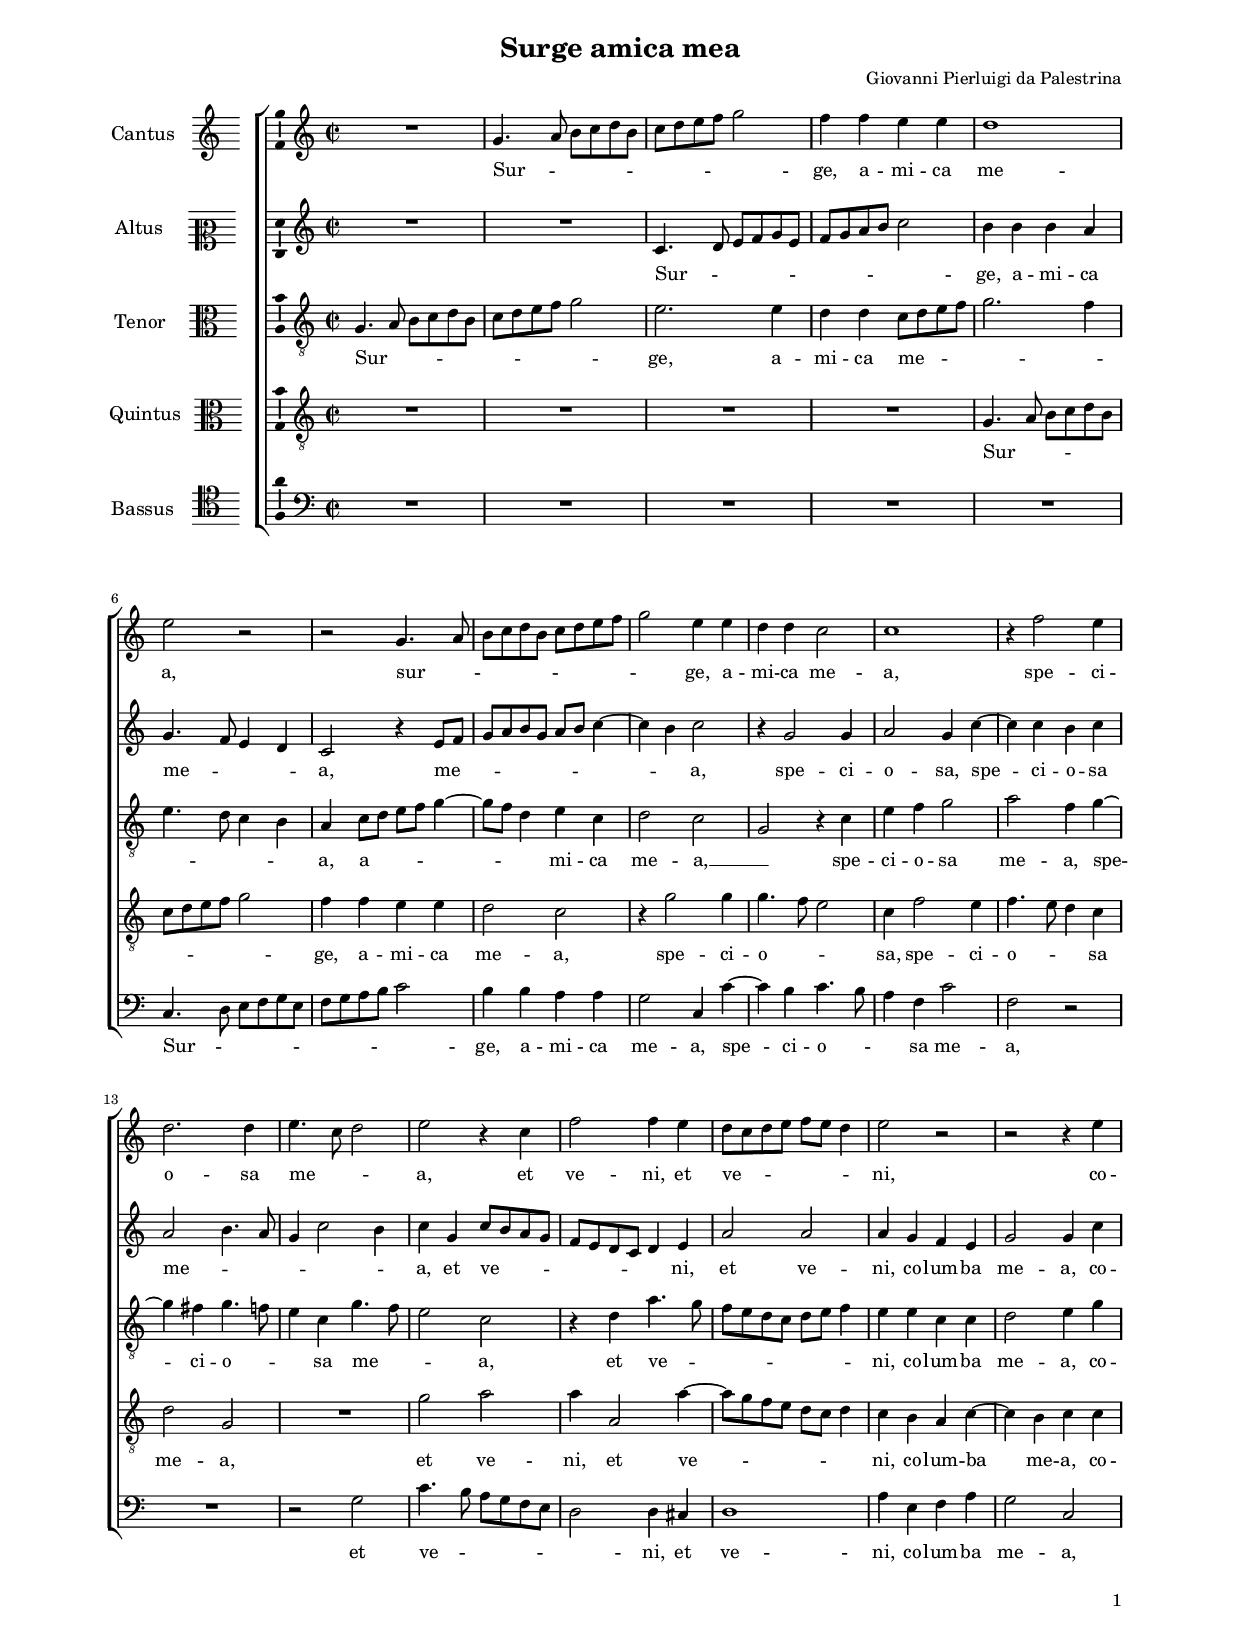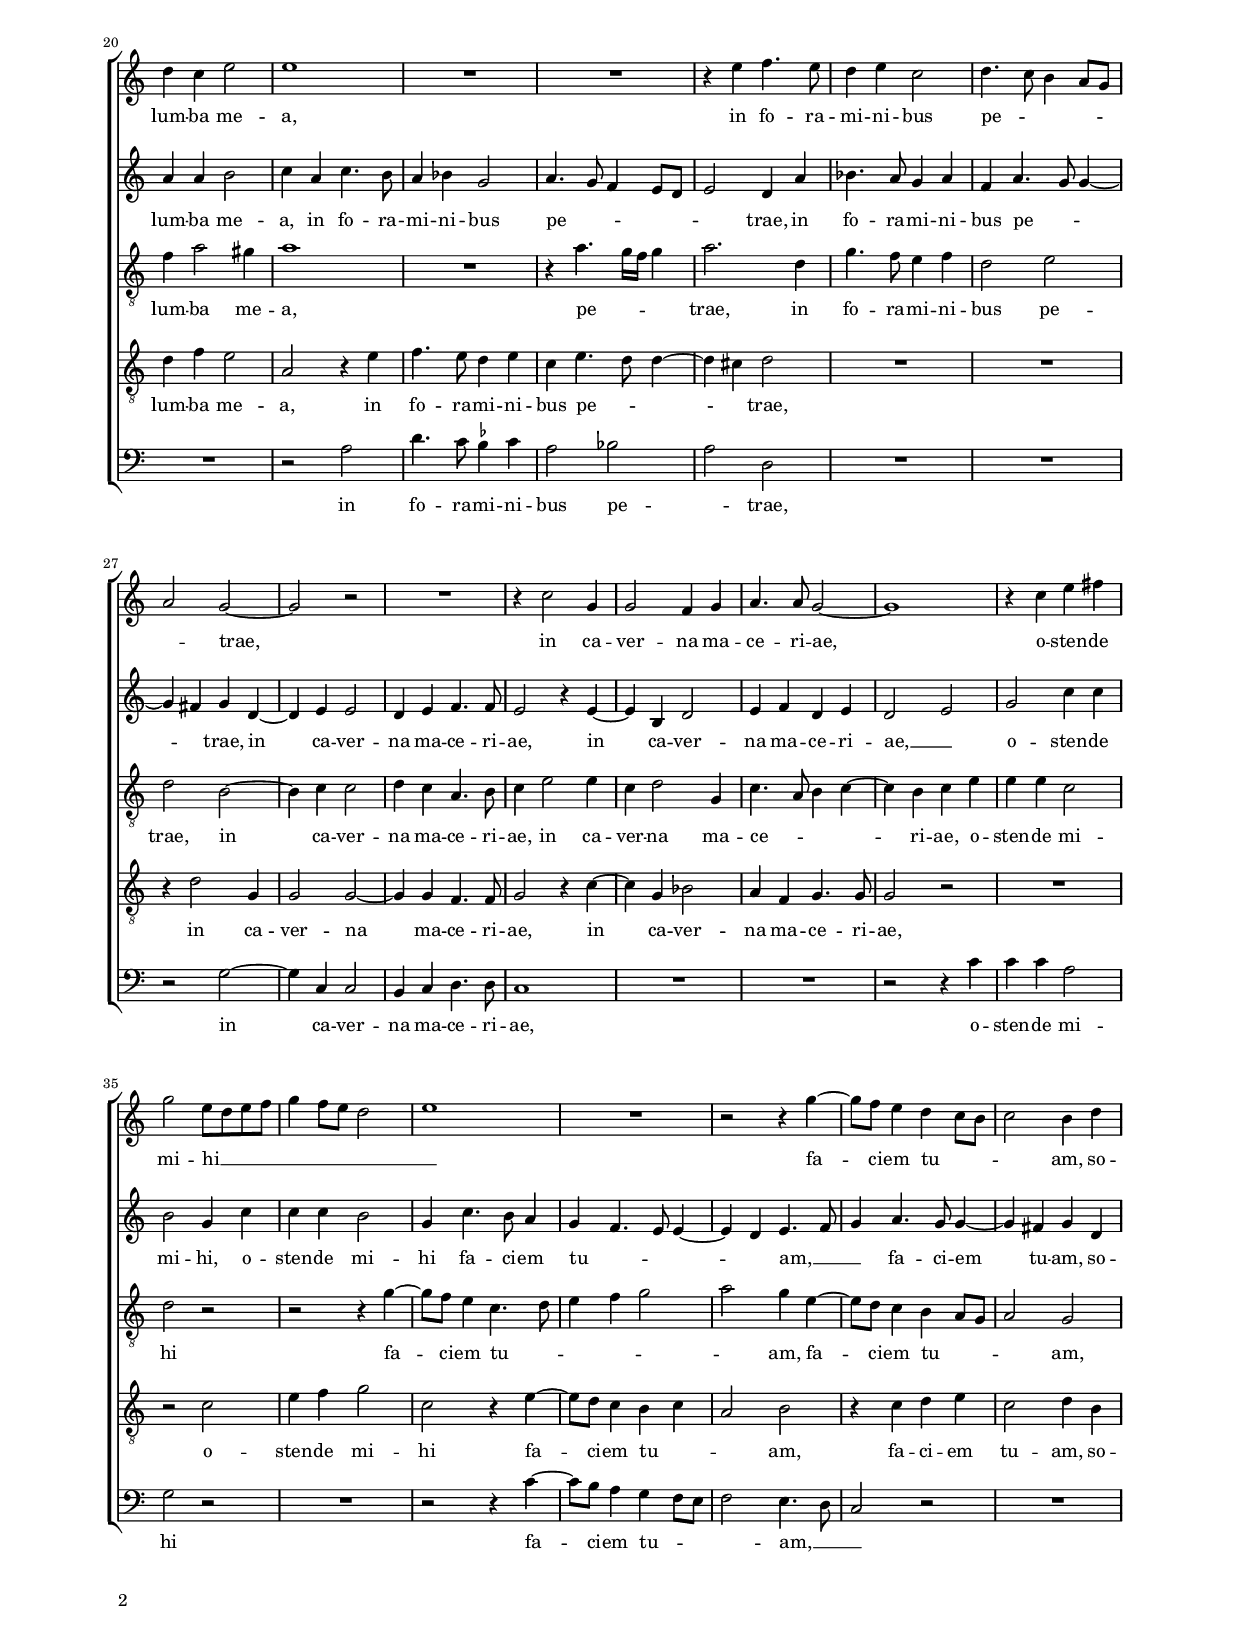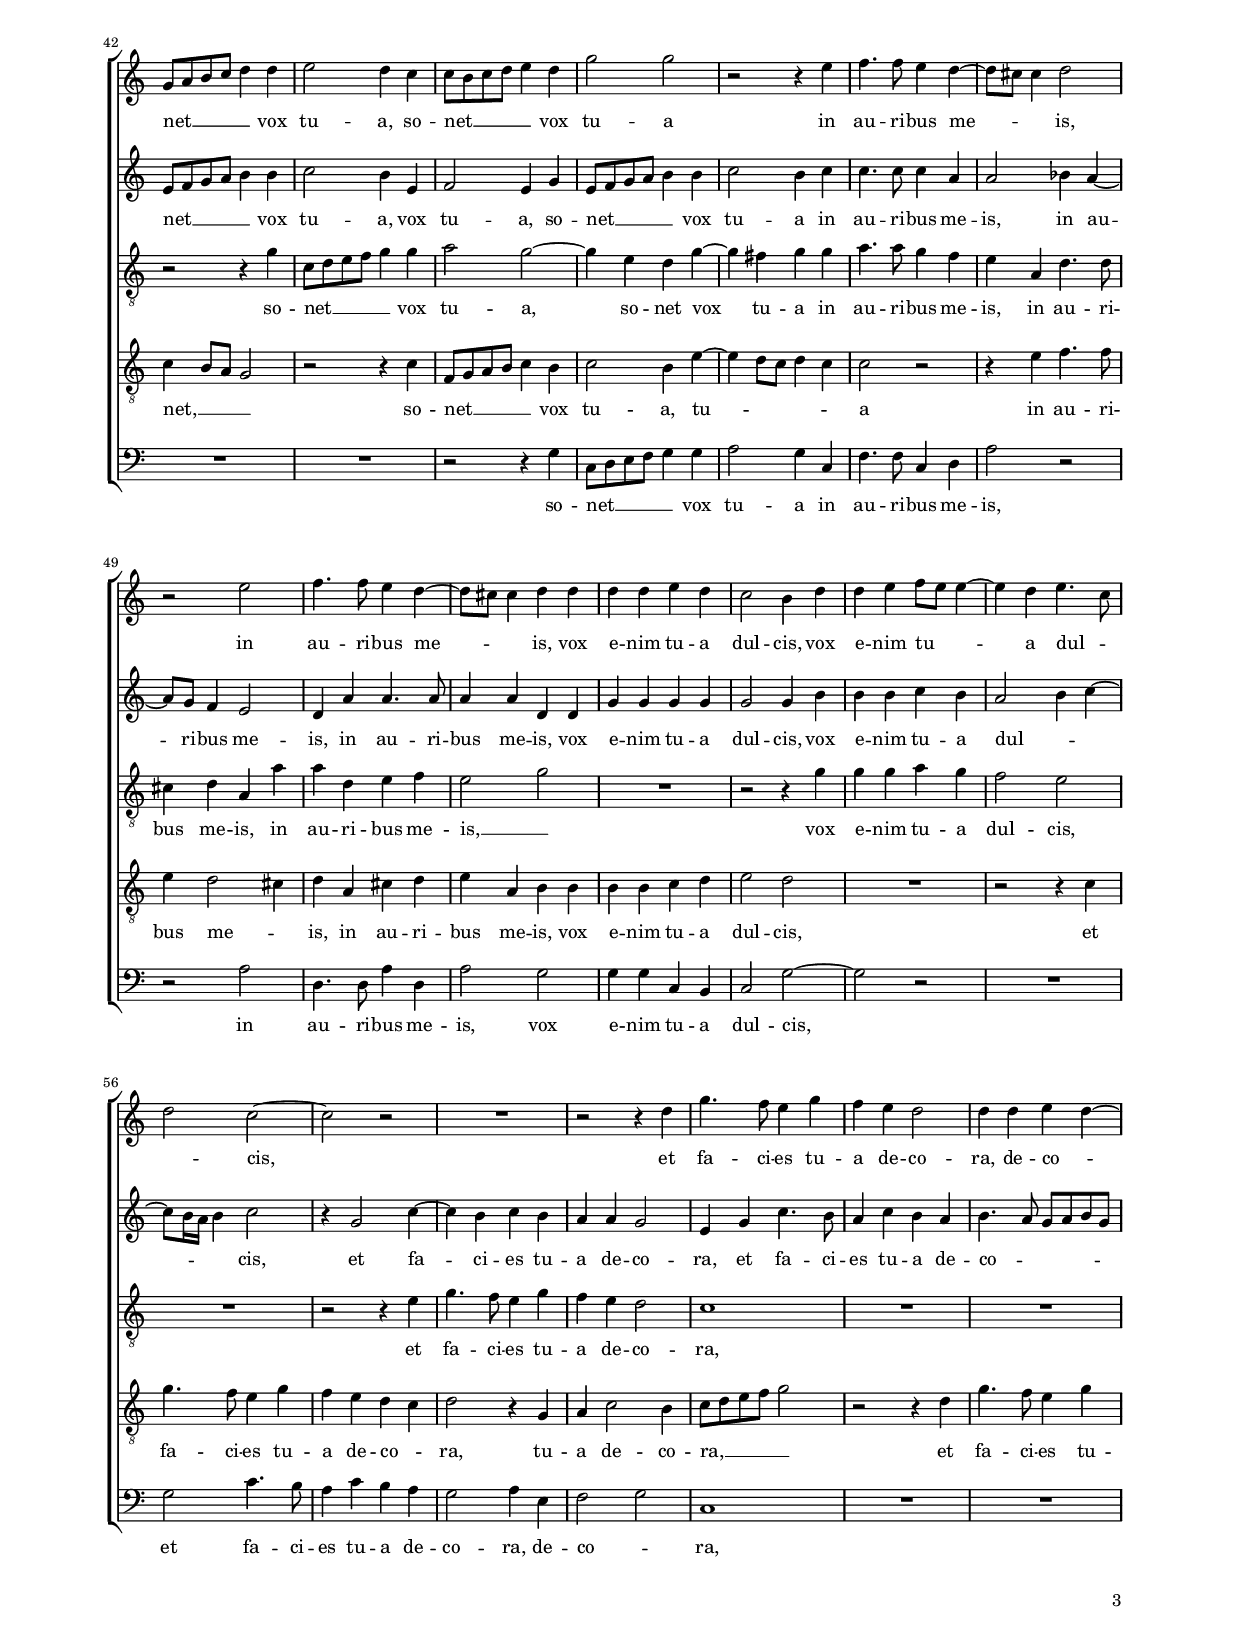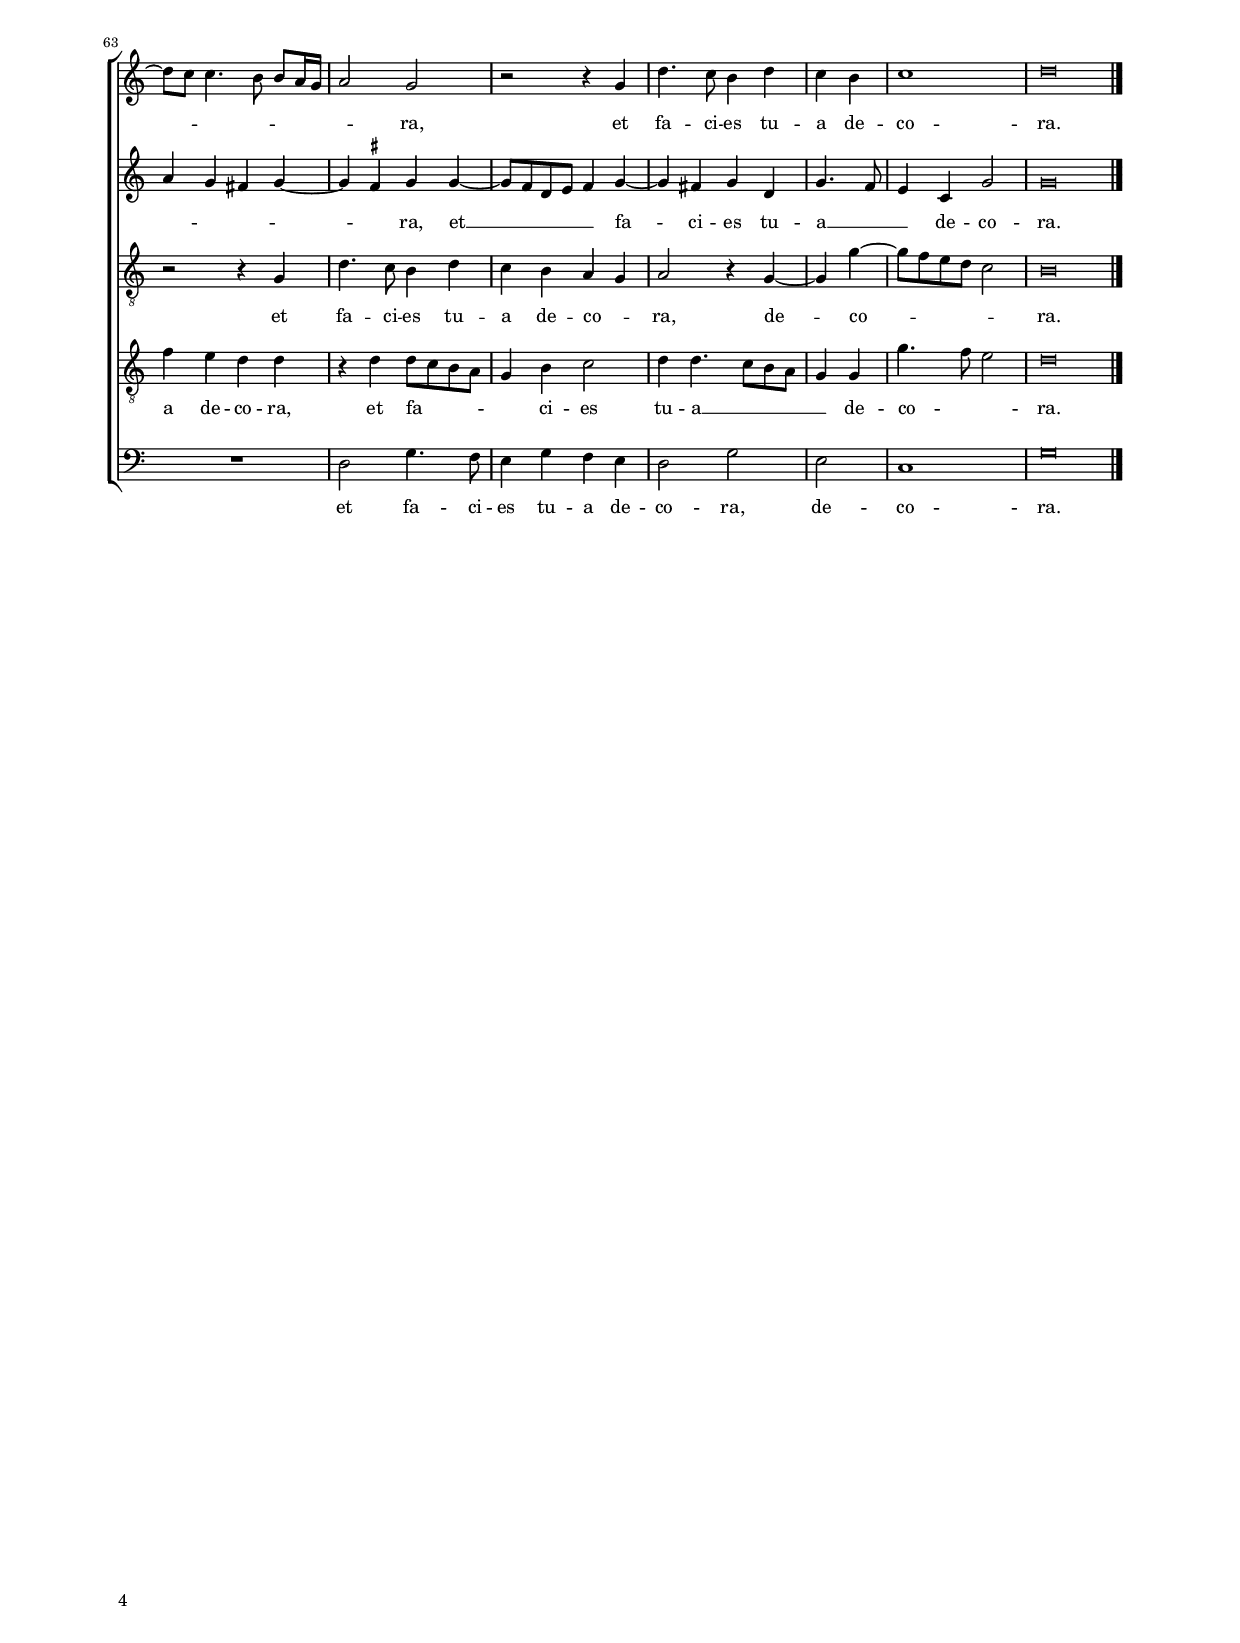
\header
{
  title="Surge amica mea"
  composer="Giovanni Pierluigi da Palestrina"
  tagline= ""
}

\version "2.24.0"
\language deutsch
#(set-global-staff-size 15)
% #(set-default-paper-size "letter")
#(ly:set-option 'point-and-click #f)


\paper
	{
	top-margin = 1.8 \cm
	bottom-margin = 1.2 \cm
	left-margin = 2 \cm
	right-margin = 2 \cm
	ragged-bottom = ##f
	ragged-last-bottom = ##t
	print-page-number = ##f
	system-system-spacing = #'((basic-distance . 16) (minimum-distance . 14) (padding . 5) (strechability . 150))
	oddFooterMarkup=\markup   \fill-line { "" \fromproperty #'page:page-number-string }
	evenFooterMarkup=\markup  \fill-line { \fromproperty #'page:page-number-string "" }
	last-bottom-spacing = #'((basic-distance . 12) (minimum-distance . 7) (padding . 4))
%	systems-per-page = 3
%	page-count = 3
%	min-systems-per-page = 3
	markup-system-spacing.basic-distance = #12
	}

	
global = {
	\key c \major
	\time 2/2
	\set Score.tempoHideNote = ##t
	\tempo 4 = 95
	\skip 1*66
	\set Score.measureLength = #(ly:make-moment 1/2)
	\skip 2*1
	\set Score.measureLength = #(ly:make-moment 1/1)
	\skip 1*1
	\set Score.measureLength = #(ly:make-moment 2/1)
	\skip 1*2 \bar "|."
	}

	ficta = { \once \set suggestAccidentals = ##t }

	forget = #(define-music-function (music) (ly:music?) #{
		\accidentalStyle forget
		$music
		\accidentalStyle default
		#})


incipitcantus = \markup { \score {
	{
	\set Staff.instrumentName = \markup { \fontsize #1 "Cantus" }
	\key c \major
	\clef violin
	s4 \bar ""
	}
	\layout  {
	raggedright = ##t
	indent = 1.6 \cm
	line-width = 2.4\cm
	\context { \Staff \remove Time_signature_engraver }
	\override Staff.Clef.Y-extent = #'(0 . 0)
	}} \hspace #1 }

      
incipitaltus = \markup { \score {
	{
	\set Staff.instrumentName = \markup { \fontsize #1 "Altus" }
	\key c \major
	\clef mezzosoprano
	s4 \bar ""
	}
	\layout  {
	raggedright = ##t
	indent = 1.6 \cm
	line-width = 2.4\cm
	\context { \Staff \remove Time_signature_engraver }
	\override Staff.Clef.Y-extent = #'(0 . 0)
	}} \hspace #1 }


incipittenor = \markup { \score {
	{
	\set Staff.instrumentName = \markup { \fontsize #1 "Tenor" }
	\key c \major
	\clef alto
	s4 \bar ""
	}
	\layout  {
	raggedright = ##t
	indent = 1.6 \cm
	line-width = 2.4\cm
	\context { \Staff \remove Time_signature_engraver }
	\override Staff.Clef.Y-extent = #'(0 . 0)
	}} \hspace #1 }
      
      
incipitquintus = \markup { \score {
	{
	\set Staff.instrumentName = \markup { \fontsize #1 "Quintus" }
	\key c \major
	\clef alto
	s4 \bar ""
	}
	\layout  {
	raggedright = ##t
	indent = 1.6 \cm
	line-width = 2.4\cm
	\context { \Staff \remove Time_signature_engraver }
	\override Staff.Clef.Y-extent = #'(0 . 0)
	}} \hspace #1 }
      
      
incipitbassus = \markup { \score {
	{
	\set Staff.instrumentName = \markup { \fontsize #1 "Bassus" }
	\key c \major
	\clef tenor
	s4 \bar ""
	}
	\layout  {
	raggedright = ##t
	indent = 1.6 \cm
	line-width = 2.4\cm
	\context { \Staff \remove Time_signature_engraver }
	\override Staff.Clef.Y-extent = #'(0 . 0)
	}} \hspace #1 }


cantus =  \relative c''
	{
	R1
	g4. a8 h c d h
	c8 d e f g2
	f4 f e e
%5
	d1 |
	e2 r
	r2 g,4. a8
	h8 c d h c d e f
	g2 e4 e
%10
	d4 d c2 |
	c1
	r4 f2 e4
	d2. d4
	e4. c8 d2
%15
	e2 r4 c |
	f2 f4 e
	d8 c d e f e d4
	e2 r
	r2 r4 e
%20
	d4 c e2 |
	e1
	R1
	R1
	r4 e f4. e8
%25
	d4 e c2 |
	d4. c8 h4 a8 g
	a2 g~
	g2 r
	R1
%30
	r4 c2 g4 |
	g2 f4 g
	a4. a8 g2~
	g1
	r4 c e fis
%35
	g2 e8 d e f |
	g4 f8 e d2
	e1
	R1
	r2 r4 g~
%40
	g8 f e4 d c8 h |
	c2 h4 d
	g,8 a h c d4 d
	e2 d4 c
	c8 h c d e4 d
%45
	g2 g |
	r2 r4 e
	f4. f8 e4 d~
	d8 cis cis4 d2
	r2 e
%50
	f4. f8 e4 d~ |
	d8 cis cis4 d d
	d4 d e d
	c2 h4 d
	d4 e f8 e e4~
%55
	e4 d e4. c8 |
	d2 c~
	c2 r
	R1
	r2 r4 d
%60
	g4. f8 e4 g |
	f4 e d2
	d4 d e d~
	d8 c c4. h8 h[ a16 g]
	a2 g
%65
	r2 r4 g |
	d'4. c8 h4 d
	c4 h
	c1
	d\breve |
	}


altus =  \relative c'
	{
	R1
	R1
	c4. d8 e f g e
	f8 g a h c2
%5
	h4 h h a |
	g4. f8 e4 d
	c2 r4 e8 f
	g8 a h g a h c4~
	c4 h c2
%10
	r4 g2 g4 |
	a2 g4 c~
	c4 c h c
	a2 h4. a8
	g4 c2 h4
%15
	c4 g c8 h a g |
	f8 e d c d4 e
	a2 a
	a4 g f e
	g2 g4 c
%20
	a4 a h2 |
	c4 a c4. h8
	a4 b g2
	a4. g8 f4 e8 d
	e2 d4 a'
%25
	b4. a8 g4 a |
	f4 a4. g8 g4~
	g4 fis g d~
	d4 e e2
	d4 e f4. f8
%30
	e2 r4 e~ |
	e4 h d2
	e4 f d e
	d2 e
	g2 c4 c
%35
	h2 g4 c |
	c4 c h2
	g4 c4. h8 a4
	g4 f4. e8 e4~
	e4 d e4. f8
%40
	g4 a4. g8 g4~ |
	g4 fis g d
	e8 f g a h4 h
	c2 h4 e,
	f2 e4 g
%45
	e8 f g a h4 h |
	c2 h4 c
	c4. c8 c4 a
	a2 b4 a~
	a8 g f4 e2
%50
	d4 a' a4. a8 |
	a4 a d, d
	g4 g g g
	g2 g4 h
	h4 h c h
%55
	a2 h4 c~ |
	c8 h16 a h4 c2
	r4 g2 c4~
	c4 h c h
	a4 a g2
%60
	e4 g c4. h8 |
	a4 c h a
	h4. a8 g a h g
	a4 g fis g~
	g4 \ficta fis g g~
%65
	g8 f d e f4 g~ |
	g4 fis g d
	g4. f8
	e4 c g'2
	g\breve |
	}


tenor =  \relative c'
	{
	g4. a8 h c d h
	c8 d e f g2
	e2. e4
	d4 d c8 d e f
%5
	g2. f4 |
	e4. d8 c4 h
	a4 c8 d e f g4~
	g8 f d4 e c
	d2 c
%10
	g2 r4 c |
	e4 f g2
	a2 f4 g~
	g4 fis g4. f8
	e4 c g'4. f8
%15
	e2 c |
	r4 d a'4. g8
	f8 e d c d e f4
	e4 e c c
	d2 e4 g
%20
	f4 a2 gis4 |
	a1
	R1
	r4 a4. g16 f g4
	a2. d,4
%25
	g4. f8 e4 f |
	d2 e
	d2 h~
	h4 c c2
	d4 c a4. h8
%30
	c4 e2 e4 |
	c4 d2 g,4
	c4. a8 h4 c~
	c4 h c e
	e4 e c2
%35
	d2 r |
	r2 r4 g~
	g8 f e4 c4. d8
	e4 f g2
	a2 g4 e~
%40
	e8 d c4 h a8 g |
	a2 g
	r2 r4 g'
	c,8 d e f g4 g
	a2 g~
%45
	g4 e d g~ |
	g4 fis g g
	a4. a8 g4 f
	e4 a, d4. d8
	cis4 d a a'
%50
	a4 d, e f |
	e2 g
	R1
	r2 r4 g
	g4 g a g
%55
	f2 e |
	R1
	r2 r4 e
	g4. f8 e4 g
	f4 e d2
%60
	c1 |
	R1
	R1
	r2 r4 g
	d'4. c8 h4 d
%65
	c4 h a g |
	a2 r4 g~
	g4 g'~
	g8 f e d c2
	h\breve |
	}


quintus  =  \relative c'
	{
	R1
	R1
	R1
	R1
%5
	g4. a8 h c d h |
	c8 d e f g2
	f4 f e e
	d2 c
	r4 g'2 g4
%10
	g4. f8 e2 |
	c4 f2 e4
	f4. e8 d4 c
	d2 g,
	R1
%15
	g'2 a |
	a4 a,2 a'4~
	a8 g f e d c d4
	c4 h a c~
	c4 h c c
%20
	d4 f e2 |
	a,2 r4 e'
	f4. e8 d4 e
	c4 e4. d8 d4~
	d4 cis d2
%25
	R1 |
	R1
	r4 d2 g,4
	g2 g~
	g4 g f4. f8
%30
	g2 r4 c~ |
	c4 g b2
	a4 f g4. g8
	g2 r
	R1
%35
	r2 c |
	e4 f g2
	c,2 r4 e~
	e8 d c4 h c
	a2 h
%40
	r4 c d e |
	c2 d4 h
	c4 h8 a g2
	r2 r4 c
	f,8 g a h c4 h
%45
	c2 h4 e~ |
	e4 d8 c d4 c
	c2 r
	r4 e f4. f8
	e4 d2 cis4
%50
	d4 a cis d |
	e4 a, h h
	h4 h c d
	e2 d
	R1
%55
	r2 r4 c |
	g'4. f8 e4 g
	f4 e d c
	d2 r4 g,
	a4 c2 h4
%60
	c8 d e f g2 |
	r2 r4 d
	g4. f8 e4 g
	f4 e d d
	r4 d d8 c h a
%65
	g4 h c2 |
	d4 d4. c8 h a
	g4 g
	g'4. f8 e2
	d\breve |
	}


bassus  =  \relative c
	{
	R1
	R1
	R1
	R1
%5
	R1 |
	c4. d8 e f g e
	f8 g a h c2
	h4 h a a
	g2 c,4 c'~
%10
	c4 h c4. h8 |
	a4 f c'2
	f,2 r
	R1
	r2 g
%15
	c4. h8 a g f e |
	d2 d4 cis
	d1
	a'4 e f a
	g2 c,
%20
	R1 |
	r2 a'
	d4. c8 \ficta b4 c
	a2 b
	a2 d,
%25
	R1 |
	R1
	r2 g~
	g4 c, c2
	h4 c d4. d8
%30
	c1 |
	R1
	R1
	r2 r4 c'
	c4 c a2
%35
	g2 r |
	R1
	r2 r4 c~
	c8 h a4 g f8 e
	f2 e4. d8
%40
	c2 r |
	R1
	R1
	R1
	r2 r4 g'
%45
	c,8 d e f g4 g |
	a2 g4 c,
	f4. f8 c4 d
	a'2 r
	r2 a
%50
	d,4. d8 a'4 d, |
	a'2 g
	g4 g c, h
	c2 g'~
	g2 r
%55
	R1 |
	g2 c4. h8
	a4 c h a
	g2 a4 e
	f2 g |
%60
	c,1 |
	R1
	R1
	R1
	d2 g4. f8
%65
	e4 g f e |
	d2 g
	e2
	c1
	g'\breve |
	}


lyricscantus = \lyricmode {
	Sur -- _ _ _ _ _ _ _ _ _ _ ge, a -- mi -- ca me -- a,
	sur -- _ _ _ _ _ _ _ _ _ _ ge, a -- mi -- ca me -- a,
	spe -- ci -- o -- sa me -- _ _ a,
	et ve -- ni,
	et ve -- _ _ _ _ _ _ ni,
	co -- lum -- ba me -- a,
	in fo -- ra -- mi -- ni -- bus pe -- _ _ _ _ _ trae,
	in ca -- ver -- na ma -- ce -- ri -- ae,
	o -- sten -- de mi -- hi __ _ _ _ _ _ _ _ _
	fa -- ci -- em tu -- _ _ _ am,
	so -- net __ _ _ _ _ vox tu -- a,
	so -- net __ _ _ _ _ vox tu -- a
	in au -- ri -- bus me -- _ _ is,
	in au -- ri -- bus me -- _ _ is,
	vox e -- nim tu -- a dul -- cis,
	vox e -- nim tu -- _ _ a dul -- _ _ cis,
	et fa -- ci -- es tu -- a de -- co -- ra,
	de -- co -- _ _ _ _ _ _ _ _ ra,
	et fa -- ci -- es tu -- a de -- co -- ra.
	}


lyricsaltus = \lyricmode {
	Sur -- _ _ _ _ _ _ _ _ _ _ ge, a -- mi -- ca me -- _ _ _ a,
	me -- _ _ _ _ _ _ _ _ _ a,
	spe -- ci -- o -- sa,
	spe -- ci -- o -- sa me -- _ _ _ _ _ a,
	et ve -- _ _ _ _ _ _ _ _ ni,
	et ve -- ni,
	co -- lum -- ba me -- a,
	co -- lum -- ba me -- a,
	in fo -- ra -- mi -- ni -- bus pe -- _ _ _ _ _ trae,
	in fo -- ra -- mi -- ni -- bus pe -- _ _ _ trae,
	in ca -- ver -- na ma -- ce -- ri -- ae,
	in ca -- ver -- na ma -- ce -- ri -- ae, __ _
	o -- sten -- de mi -- hi,
	o -- sten -- de mi -- hi
	fa -- ci -- em tu -- _ _ _ _ am, __ _ _ 
	fa -- ci -- em tu -- am,
	so -- net __ _ _ _ _ vox tu -- a,
	vox tu -- a,
	so -- net __ _ _ _ _ vox tu -- a
	in au -- ri -- bus me -- is,
	in au -- ri -- bus me -- is,
	in au -- ri -- bus me -- is,
	vox e -- nim tu -- a dul -- cis,
	vox e -- nim tu -- a dul -- _ _ _ _ _ cis,
	et fa -- ci -- es tu -- a de -- co -- ra,
	et fa -- ci -- es tu -- a de -- co -- _ _ _ _ _ _ _ _ _ _ ra,
	et __ _ _ _ _ fa -- ci -- es tu -- a __ _ _ de -- co -- ra.
	}


lyricstenor = \lyricmode {
	Sur -- _ _ _ _ _ _ _ _ _ _ ge, a -- mi -- ca me -- _ _ _ _ _ _ _ _ _ a,
	a -- _ _ _ _ _ _ mi -- ca me -- a, __ _
	spe -- ci -- o -- sa me -- a,
	spe -- ci -- o -- _ _ sa me -- _ _ a,
	et ve -- _ _ _ _ _ _ _ _ ni,
	co -- lum -- ba me -- a,
	co -- lum -- ba me -- a,
	pe -- _ _ _ trae,
	in fo -- ra -- mi -- ni -- bus pe -- trae,
	in ca -- ver -- na ma -- ce -- ri -- ae,
	in ca -- ver -- na ma -- ce -- _ _ _ ri -- ae,
	o -- sten -- de mi -- hi
	fa -- ci -- em tu -- _ _ _ _ _ am,
	fa -- ci -- em tu -- _ _ _ am,
	so -- net __ _ _ _ _ vox tu -- a,
	so -- net vox tu -- a
	in au -- ri -- bus me -- is,
	in au -- ri -- bus me -- is,
	in au -- ri -- bus me -- is, __ _
	vox e -- nim tu -- a dul -- cis,
	et fa -- ci -- es tu -- a de -- co -- ra,
	et fa -- ci -- es tu -- a de -- co -- _ ra,
	de -- co -- _ _ _ _ ra.
	}


lyricsquintus = \lyricmode {
	Sur -- _ _ _ _ _ _ _ _ _ _ ge, a -- mi -- ca me -- a,
	spe -- ci -- o -- _ _ sa,
	spe -- ci -- o -- _ _ sa me -- a,
	et ve -- ni,
	et ve -- _ _ _ _ _ _ ni,
	co -- lum -- ba me -- a,
	co -- lum -- ba me -- a,
	in fo -- ra -- mi -- ni -- bus pe -- _ _ _ trae,
	in ca -- ver -- na ma -- ce -- ri -- ae,
	in ca -- ver -- na ma -- ce -- ri -- ae,
	o -- sten -- de mi -- hi
	fa -- ci -- em tu -- _ _ am,
	fa -- ci -- em tu -- am,
	so -- net, __ _ _ _
	so -- net __ _ _ _ _ vox tu -- a,
	tu -- _ _ _ _ a
	in au -- ri -- bus me -- _ is,
	in au -- ri -- bus me -- is,
	vox e -- nim tu -- a dul -- cis,
	et fa -- ci -- es tu -- a de -- co -- _ ra,
	tu -- a de -- co -- ra, __ _ _ _ _
	et fa -- ci -- es tu -- a de -- co -- ra,
	et fa -- _ _ _ _ ci -- es tu -- a __ _ _ _ _ de -- co -- _ _ ra.
	}


lyricsbassus = \lyricmode {
	Sur -- _ _ _ _ _ _ _ _ _ _ ge, a -- mi -- ca me -- a,
	spe -- ci -- o -- _ _ sa me -- a,
	et ve -- _ _ _ _ _ _ ni,
	et ve -- ni,
	co -- lum -- ba me -- a,
	in fo -- ra -- mi -- ni -- bus pe -- _ trae,
	in ca -- ver -- na ma -- ce -- ri -- ae,
	o -- sten -- de mi -- hi
	fa -- ci -- em tu -- _ _ _ am, __ _ _ 
	so -- net __ _ _ _ _ vox tu -- a
	in au -- ri -- bus me -- is,
	in au -- ri -- bus me -- is,
	vox e -- nim tu -- a dul -- cis,
	et fa -- ci -- es tu -- a de -- co -- ra,
	de -- co -- _ ra,
	et fa -- ci -- es tu -- a de -- co -- ra,
	de -- co -- ra.
	}


\score
{  
	% \transpose {
	\new ChoirStaff \with { \override StaffGrouper.staff-staff-spacing.basic-distance = #12 }
	<<

	\new Staff << \global
	\new Voice="v1" {
		\set Staff.instrumentName=\incipitcantus
%		\set Staff.instrumentName= "S"
		\set Staff.midiInstrument = "reed organ"
		\clef violin
		\cantus }
	\new Lyrics \lyricsto "v1" {\lyricscantus }
	>>


	\new Staff << \global
	\new Voice="v2" {
		\set Staff.instrumentName=\incipitaltus
%		\set Staff.instrumentName= "A"
		\set Staff.midiInstrument = "reed organ"
		\clef violin % "G_8"
		\altus}
	\new Lyrics \lyricsto "v2" {\lyricsaltus }
	>>


	\new Staff << \global
	\new Voice="v3" {
		\set Staff.instrumentName=\incipittenor
%		\set Staff.instrumentName= "T"
		\set Staff.midiInstrument = "reed organ"
		\clef "G_8"
		\tenor }
	\new Lyrics \lyricsto "v3" {\lyricstenor }
	>>


	\new Staff << \global
	\new Voice="v5" {
		\set Staff.instrumentName=\incipitquintus
%		\set Staff.instrumentName= "Q"
		\set Staff.midiInstrument = "reed organ"
		\clef "G_8"
		\quintus}
	\new Lyrics \lyricsto "v5" {\lyricsquintus }
	>>


	\new Staff << \global
	\new Voice="v4" {
		\set Staff.instrumentName=\incipitbassus
%		\set Staff.instrumentName= "B"
		\set Staff.midiInstrument = "reed organ"
		\clef bass 
		\bassus }
	\new Lyrics \lyricsto "v4" {\lyricsbassus}
	>>

	>>
	% } % transpose

	\layout
	{
	indent = 2.5\cm
	\context { \Lyrics \override VerticalAxisGroup.nonstaff-relatedstaff-spacing.padding = #1.4 }
%	\context { \Lyrics \override LyricText.font-size = #1 }
	\context { \Staff \override TimeSignature.break-visibility = #end-of-line-invisible }
	\context { \Staff \consists Ambitus_engraver }
	\context { \Score \override BarNumber.padding = #2 }
	\context { \Voice \override NoteHead.style = #'baroque }
	}

\midi
	{
    	
	}

}


% EOF
